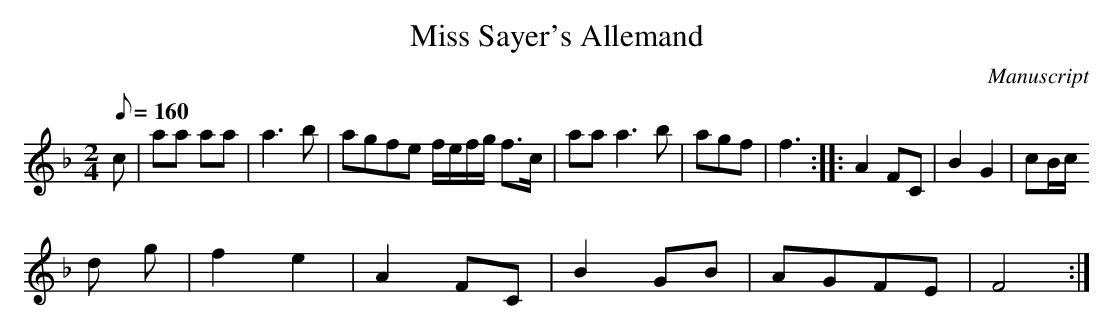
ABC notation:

X:1
T: Miss Sayer's Allemand
M:2/4
L:1/8
Q:160
O:Manuscript
K:F
c|aa aa|a3 b|agfe f/2e/2f/2g/2 f>c|aa a3 b|agfr|f3::A2 FC|B2 G2|cB/2c/2
d g|\
f2 e2| A2 FC|B2 GB|AGFE| F4:|
